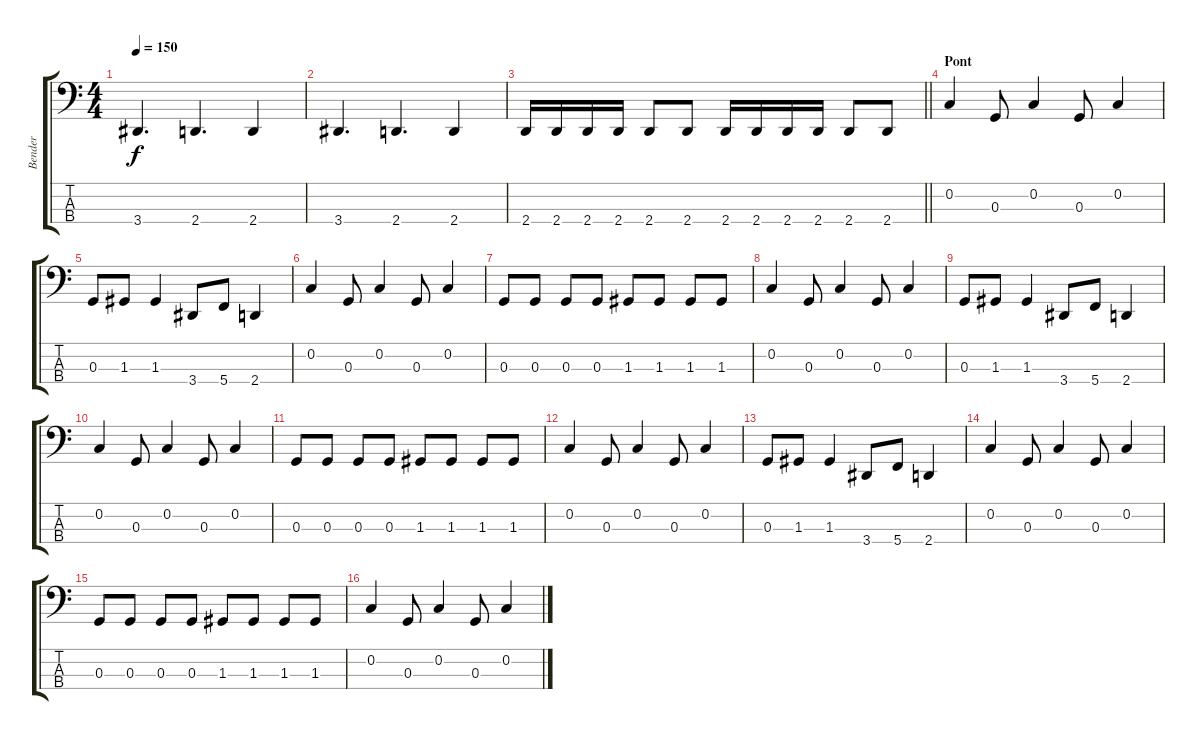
\track ("Bender" "Bender") {instrument electricbasspick}
\staff {score tabs}
\tuning (F2 C2 G1 C1) {hide}
\ts (4 4)
\tempo 150
\clef f4
\ks c
3.4.4{d dy f} 2.4.4{d} 2.4.4 |
3.4.4{d} 2.4.4{d} 2.4.4 |
\barLineRight lightlight
2.4.16 2.4.16 2.4.16 2.4.16 2.4.8 2.4.8 2.4.16 2.4.16 2.4.16 2.4.16 2.4.8 2.4.8 |
\section ("" "Pont")
0.2.4 0.3.8 0.2.4 0.3.8 0.2.4 |
0.3.8 1.3.8 1.3.4 3.4.8 5.4.8 2.4.4 |
0.2.4 0.3.8 0.2.4 0.3.8 0.2.4 |
0.3.8 0.3.8 0.3.8 0.3.8 1.3.8 1.3.8 1.3.8 1.3.8 |
0.2.4 0.3.8 0.2.4 0.3.8 0.2.4 |
0.3.8 1.3.8 1.3.4 3.4.8 5.4.8 2.4.4 |
0.2.4 0.3.8 0.2.4 0.3.8 0.2.4 |
0.3.8 0.3.8 0.3.8 0.3.8 1.3.8 1.3.8 1.3.8 1.3.8 |
0.2.4 0.3.8 0.2.4 0.3.8 0.2.4 |
0.3.8 1.3.8 1.3.4 3.4.8 5.4.8 2.4.4 |
0.2.4 0.3.8 0.2.4 0.3.8 0.2.4 |
0.3.8 0.3.8 0.3.8 0.3.8 1.3.8 1.3.8 1.3.8 1.3.8 |
0.2.4 0.3.8 0.2.4 0.3.8 0.2.4
